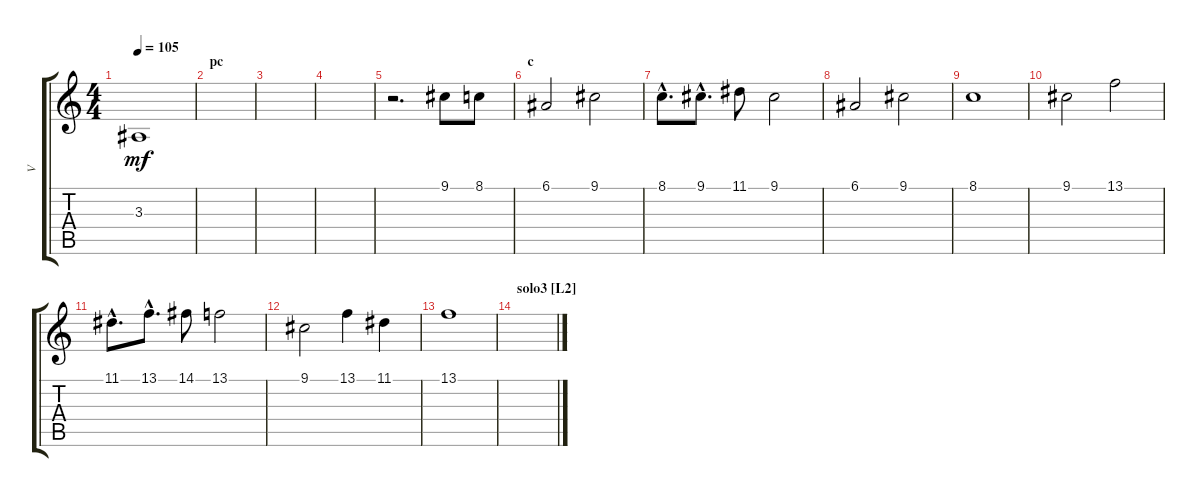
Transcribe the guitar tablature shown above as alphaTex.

\track ("V" "V") {instrument violin}
\staff {score tabs}
\tuning (E4 B3 G3 D3 A2 E2) {hide}
\ts (4 4)
\tempo 105
\clef g2
\ks c
3.3.1{dy mf} |
\section ("" "pc")
|
|
|
r.2{d} 9.1.8 8.1.8 |
\section ("" "c")
6.1.2 9.1.2 |
8.1{hac}.8{d} 9.1{hac}.8{d} 11.1.8 9.1.2 |
6.1.2 9.1.2 |
8.1.1 |
9.1.2 13.1.2 |
11.1{hac}.8{d} 13.1{hac}.8{d} 14.1.8 13.1.2 |
9.1.2 13.1.4 11.1.4 |
13.1.1 |
\section ("" "solo3 [L2]")
